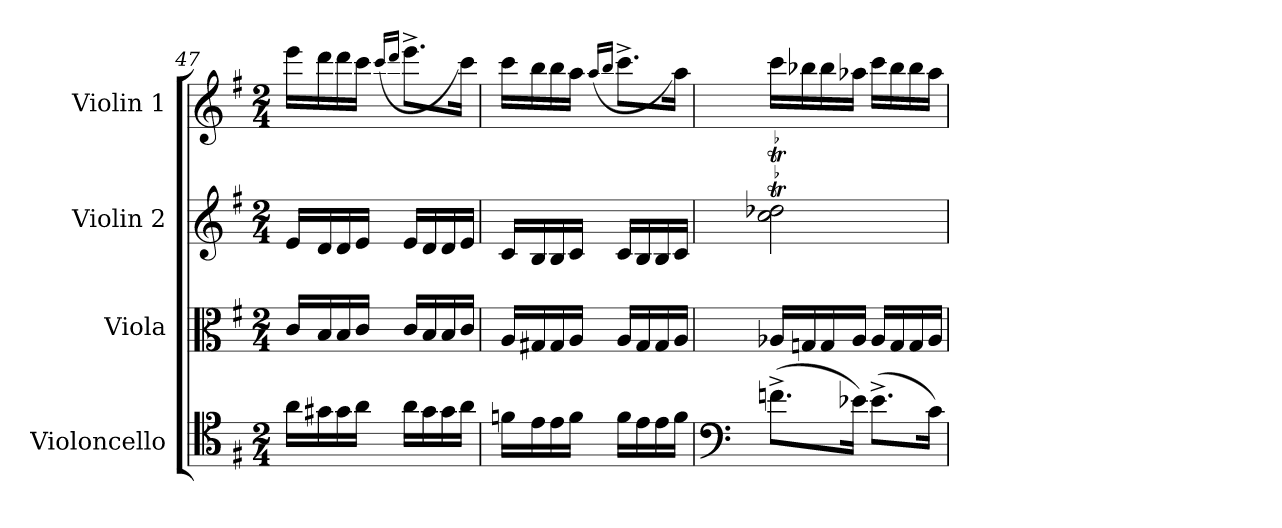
**kern	**kern	**kern	**kern
*part4	*part3	*part2	*part1
*staff4	*staff3	*staff2	*staff1
*I"Violoncello	*I"Viola	*I"Violin 2	*I"Violin 1
*I'Vc	*I'Vla	*I'Vln	*I'Vln
*clefC4	*clefC3	*clefG2	*clefG2
*k[f#]	*k[f#]	*k[f#]	*k[f#]
*M2/4	*M2/4	*M2/4	*M2/4
=47	=47	=47	=47
16a\LL	16c/LL	16e/LL	16eee\LL
16g#X\	16B/	16d/	16ddd\
16g#\	16B/	16d/	16ddd\
16a\JJ	16c/JJ	16e/JJ	16ccc\JJ
.	.	.	(>16qccc/LL
.	.	.	16qddd/JJ
16a\LL	16c/LL	16e/LL	8.eee^\L
16g#\	16B/	16d/	.
16g#\	16B/	16d/	.
16a\JJ	16c/JJ	16e/JJ	16ccc\Jk)
=48	=48	=48	=48
16fn\LL	16A/LL	16c/LL	16ccc\LL
16e\	16G#X/	16B/	16bb\
16e\	16G#/	16B/	16bb\
16f\JJ	16A/JJ	16c/JJ	16aa\JJ
.	.	.	(>16qaa/LL
.	.	.	16qbb/JJ
16f\LL	16A/LL	16c/LL	8.ccc^\L
16e\	16G#/	16B/	.
16e\	16G#/	16B/	.
16f\JJ	16A/JJ	16c/JJ	16aa\Jk)
!!LO:LB:g=z
=49	=49	=49	=49
*clefF4	*	*	*
!	!	!LO:TR:acc=-	!
(8.fn^\L	16A-X/LL	2cc\t 2dd-X\t	16ccc\LL
.	16Gn/	.	16bb-X\
.	16G/	.	16bb-\
16e-X\Jk)	16A-/JJ	.	16aa-X\JJ
(8.e-^\L	16A-/LL	.	16ccc\LL
.	16G/	.	16bb-\
.	16G/	.	16bb-\
16c\Jk)	16A-/JJ	.	16aa-\JJ
=	=	=	=
*-	*-	*-	*-
